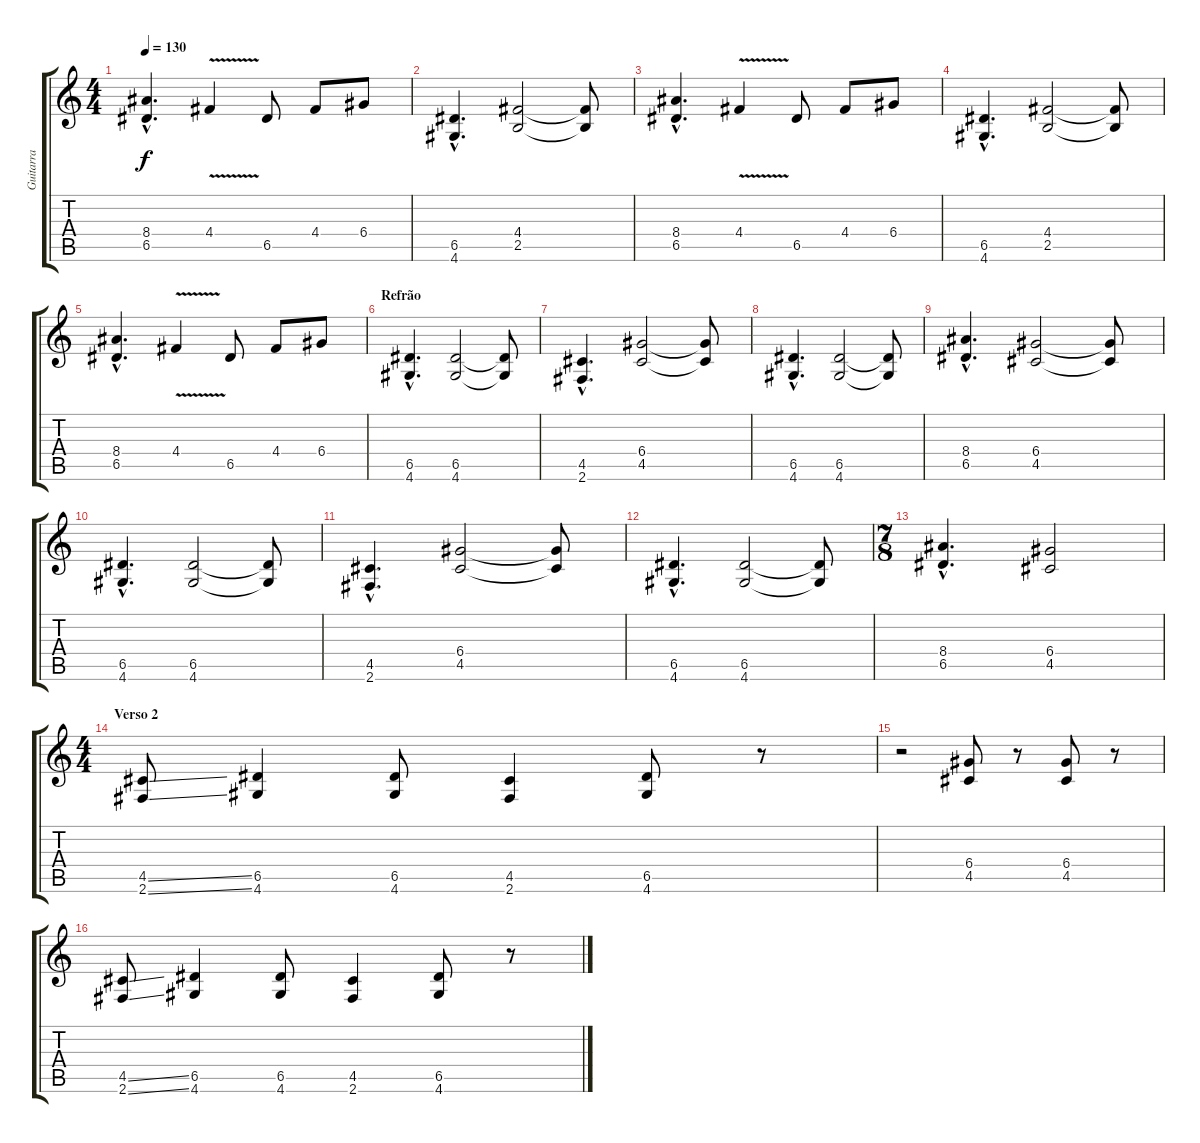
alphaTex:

\track ("Guitarra" "Guitarra") {instrument distortionguitar}
\staff {score tabs}
\tuning (E4 B3 G3 D3 A2 E2) {hide}
\ts (4 4)
\tempo 130
\clef g2
\ks c
(8.4{hac} 6.5{hac}).4{d dy f} 4.4{v}.4 6.5.8 4.4.8 6.4.8 |
(6.5{hac} 4.6{hac}).4{d} (4.4 2.5).2 (4.4{t} 2.5{t}).8 |
(8.4{hac} 6.5{hac}).4{d} 4.4{v}.4 6.5.8 4.4.8 6.4.8 |
(6.5{hac} 4.6{hac}).4{d} (4.4 2.5).2 (4.4{t} 2.5{t}).8 |
(8.4{hac} 6.5{hac}).4{d} 4.4{v}.4 6.5.8 4.4.8 6.4.8 |
\section ("" "Refrão")
(6.5{hac} 4.6{hac}).4{d} (6.5 4.6).2 (6.5{t} 4.6{t}).8 |
(4.5{hac} 2.6{hac}).4{d} (6.4 4.5).2 (6.4{t} 4.5{t}).8 |
(6.5{hac} 4.6{hac}).4{d} (6.5 4.6).2 (6.5{t} 4.6{t}).8 |
(8.4{hac} 6.5{hac}).4{d} (6.4 4.5).2 (6.4{t} 4.5{t}).8 |
(6.5{hac} 4.6{hac}).4{d} (6.5 4.6).2 (6.5{t} 4.6{t}).8 |
(4.5{hac} 2.6{hac}).4{d} (6.4 4.5).2 (6.4{t} 4.5{t}).8 |
(6.5{hac} 4.6{hac}).4{d} (6.5 4.6).2 (6.5{t} 4.6{t}).8 |
\ts (7 8)
(8.4{hac} 6.5{hac}).4{d} (6.4 4.5).2 |
\ts (4 4)
\section ("" "Verso 2")
(4.5{ss} 2.6{ss}).8 (6.5 4.6).4 (6.5 4.6).8 (4.5 2.6).4 (6.5 4.6).8 r.8 |
r.2 (6.4 4.5).8 r.8 (6.4 4.5).8 r.8 |
(4.5{ss} 2.6{ss}).8 (6.5 4.6).4 (6.5 4.6).8 (4.5 2.6).4 (6.5 4.6).8 r.8
